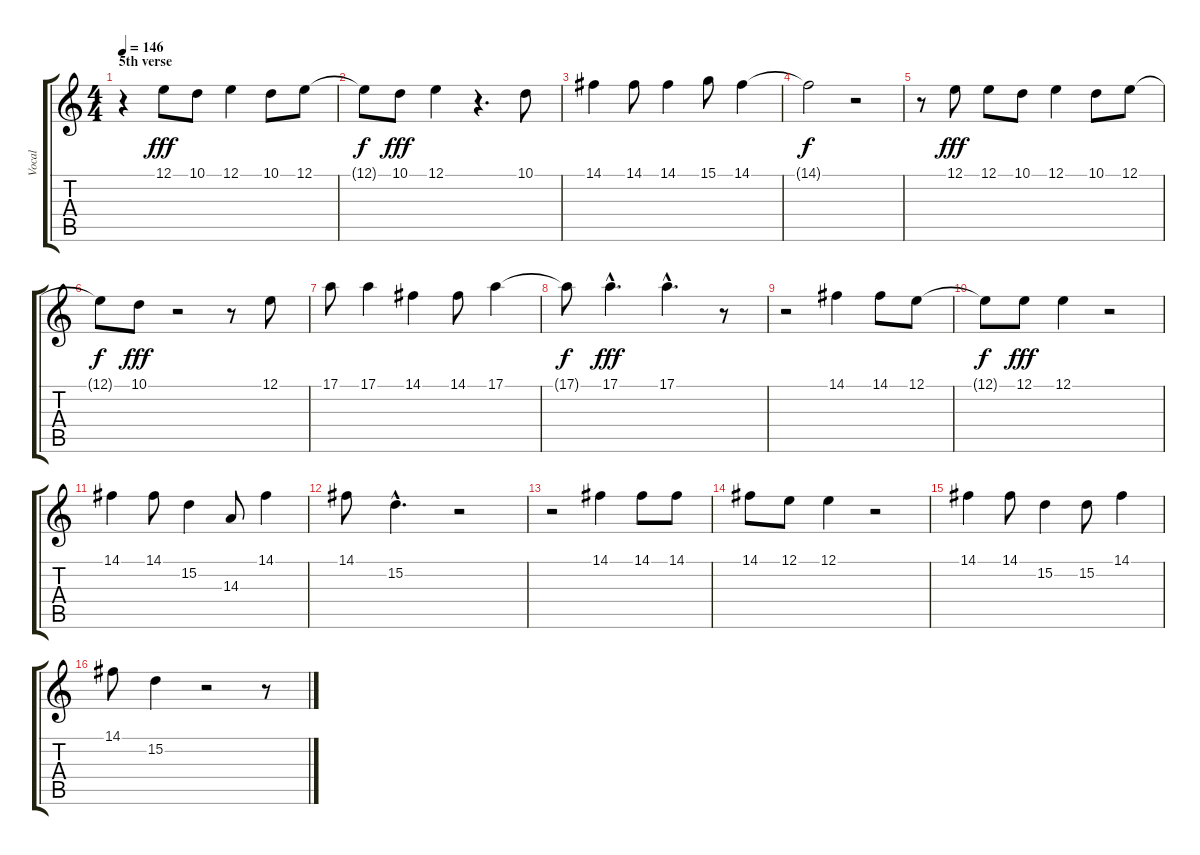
\track ("Vocal" "Vocal") {instrument reedorgan}
\staff {score tabs}
\tuning (E4 B3 G3 D3 A2 E2) {hide}
\ts (4 4)
\section ("" "5th verse")
\tempo 146
\clef g2
\ks c
r.4{dy fff} 12.1.8 10.1.8 12.1.4 10.1.8 12.1.8 |
12.1{t}.8{dy f} 10.1.8{dy fff} 12.1.4 r.4{d} 10.1.8 |
14.1.4 14.1.8 14.1.4 15.1.8 14.1.4 |
14.1{t}.2{dy f} r.2 |
r.8 12.1.8{dy fff} 12.1.8 10.1.8 12.1.4 10.1.8 12.1.8 |
12.1{t}.8{dy f} 10.1.8{dy fff} r.2 r.8 12.1.8 |
17.1.8 17.1.4 14.1.4 14.1.8 17.1.4 |
17.1{t}.8{dy f} 17.1{hac}.4{d dy fff} 17.1{hac}.4{d} r.8 |
r.2 14.1.4 14.1.8 12.1.8 |
12.1{t}.8{dy f} 12.1.8{dy fff} 12.1.4 r.2 |
14.1.4 14.1.8 15.2.4 14.3.8 14.1.4 |
14.1.8 15.2{hac}.4{d} r.2 |
r.2 14.1.4 14.1.8 14.1.8 |
14.1.8 12.1.8 12.1.4 r.2 |
14.1.4 14.1.8 15.2.4 15.2.8 14.1.4 |
14.1.8 15.2.4 r.2 r.8
